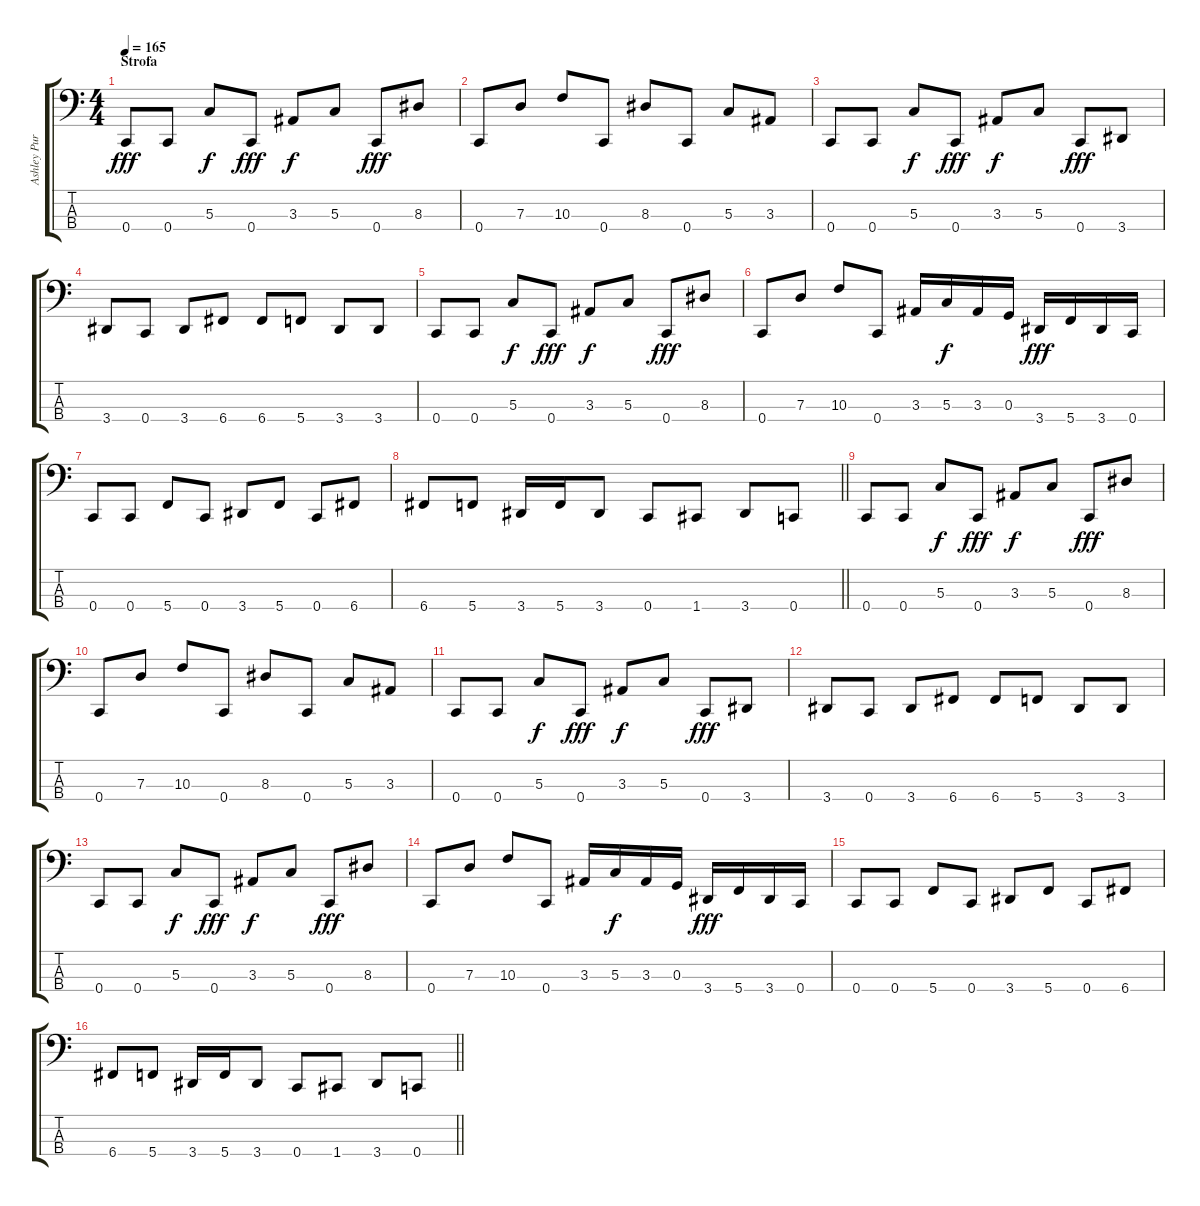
\track ("Ashley Purdy (Ash)" "Ashley Pur") {instrument electricbasspick}
\staff {score tabs}
\tuning (F2 C2 G1 C1) {hide}
\ts (4 4)
\section ("" "Strofa")
\tempo 165
\clef f4
\ks c
0.4.8{dy fff} 0.4.8 5.3.8{dy f} 0.4.8{dy fff} 3.3.8{dy f} 5.3.8 0.4.8{dy fff} 8.3.8 |
0.4.8 7.3.8 10.3.8 0.4.8 8.3.8 0.4.8 5.3.8 3.3.8 |
0.4.8 0.4.8 5.3.8{dy f} 0.4.8{dy fff} 3.3.8{dy f} 5.3.8 0.4.8{dy fff} 3.4.8 |
3.4.8 0.4.8 3.4.8 6.4.8 6.4.8 5.4.8 3.4.8 3.4.8 |
0.4.8 0.4.8 5.3.8{dy f} 0.4.8{dy fff} 3.3.8{dy f} 5.3.8 0.4.8{dy fff} 8.3.8 |
0.4.8 7.3.8 10.3.8 0.4.8 3.3.16 5.3.16{dy f} 3.3.16 0.3.16 3.4.16{dy fff} 5.4.16 3.4.16 0.4.16 |
0.4.8 0.4.8 5.4.8 0.4.8 3.4.8 5.4.8 0.4.8 6.4.8 |
\barLineRight lightlight
6.4.8 5.4.8 3.4.16 5.4.16 3.4.8 0.4.8 1.4.8 3.4.8 0.4.8 |
0.4.8 0.4.8 5.3.8{dy f} 0.4.8{dy fff} 3.3.8{dy f} 5.3.8 0.4.8{dy fff} 8.3.8 |
0.4.8 7.3.8 10.3.8 0.4.8 8.3.8 0.4.8 5.3.8 3.3.8 |
0.4.8 0.4.8 5.3.8{dy f} 0.4.8{dy fff} 3.3.8{dy f} 5.3.8 0.4.8{dy fff} 3.4.8 |
3.4.8 0.4.8 3.4.8 6.4.8 6.4.8 5.4.8 3.4.8 3.4.8 |
0.4.8 0.4.8 5.3.8{dy f} 0.4.8{dy fff} 3.3.8{dy f} 5.3.8 0.4.8{dy fff} 8.3.8 |
0.4.8 7.3.8 10.3.8 0.4.8 3.3.16 5.3.16{dy f} 3.3.16 0.3.16 3.4.16{dy fff} 5.4.16 3.4.16 0.4.16 |
0.4.8 0.4.8 5.4.8 0.4.8 3.4.8 5.4.8 0.4.8 6.4.8 |
\barLineRight lightlight
6.4.8 5.4.8 3.4.16 5.4.16 3.4.8 0.4.8 1.4.8 3.4.8 0.4.8
